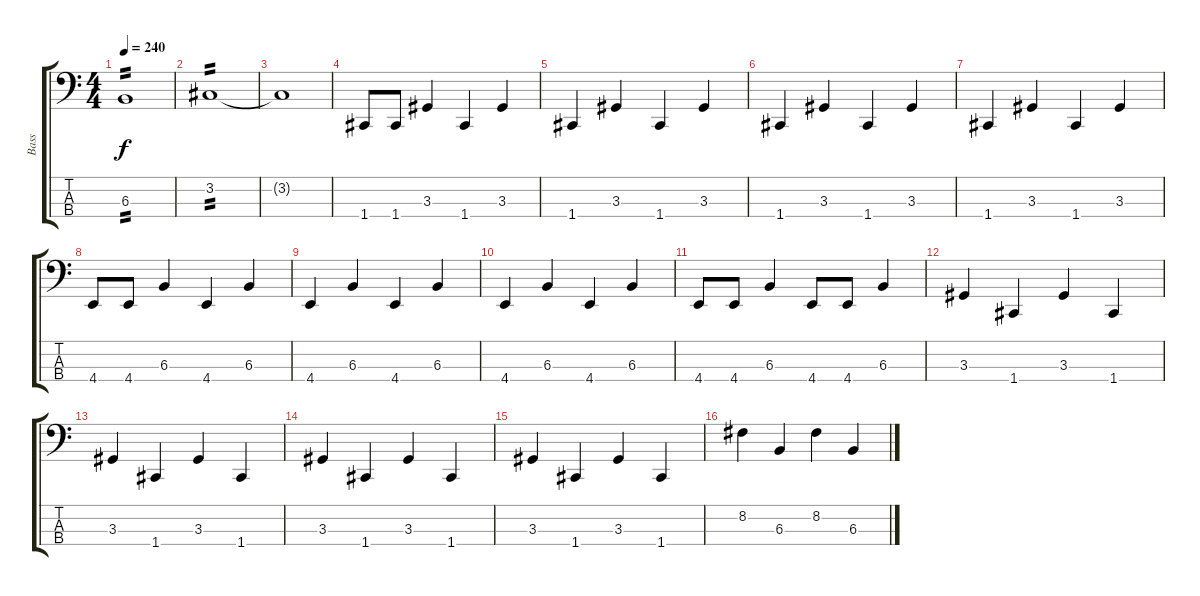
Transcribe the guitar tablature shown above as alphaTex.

\track ("Bass" "Bass") {instrument electricbasspick}
\staff {score tabs}
\tuning (Eb2 Bb1 F1 C1) {hide}
\ts (4 4)
\tempo 240
\clef f4
\ks c
6.3.1{tp 2 dy f} |
3.2.1{tp 2} |
3.2{t}.1 |
1.4.8 1.4.8 3.3.4 1.4.4 3.3.4 |
1.4.4 3.3.4 1.4.4 3.3.4 |
1.4.4 3.3.4 1.4.4 3.3.4 |
1.4.4 3.3.4 1.4.4 3.3.4 |
4.4.8 4.4.8 6.3.4 4.4.4 6.3.4 |
4.4.4 6.3.4 4.4.4 6.3.4 |
4.4.4 6.3.4 4.4.4 6.3.4 |
4.4.8 4.4.8 6.3.4 4.4.8 4.4.8 6.3.4 |
3.3.4 1.4.4 3.3.4 1.4.4 |
3.3.4 1.4.4 3.3.4 1.4.4 |
3.3.4 1.4.4 3.3.4 1.4.4 |
3.3.4 1.4.4 3.3.4 1.4.4 |
8.2.4 6.3.4 8.2.4 6.3.4
